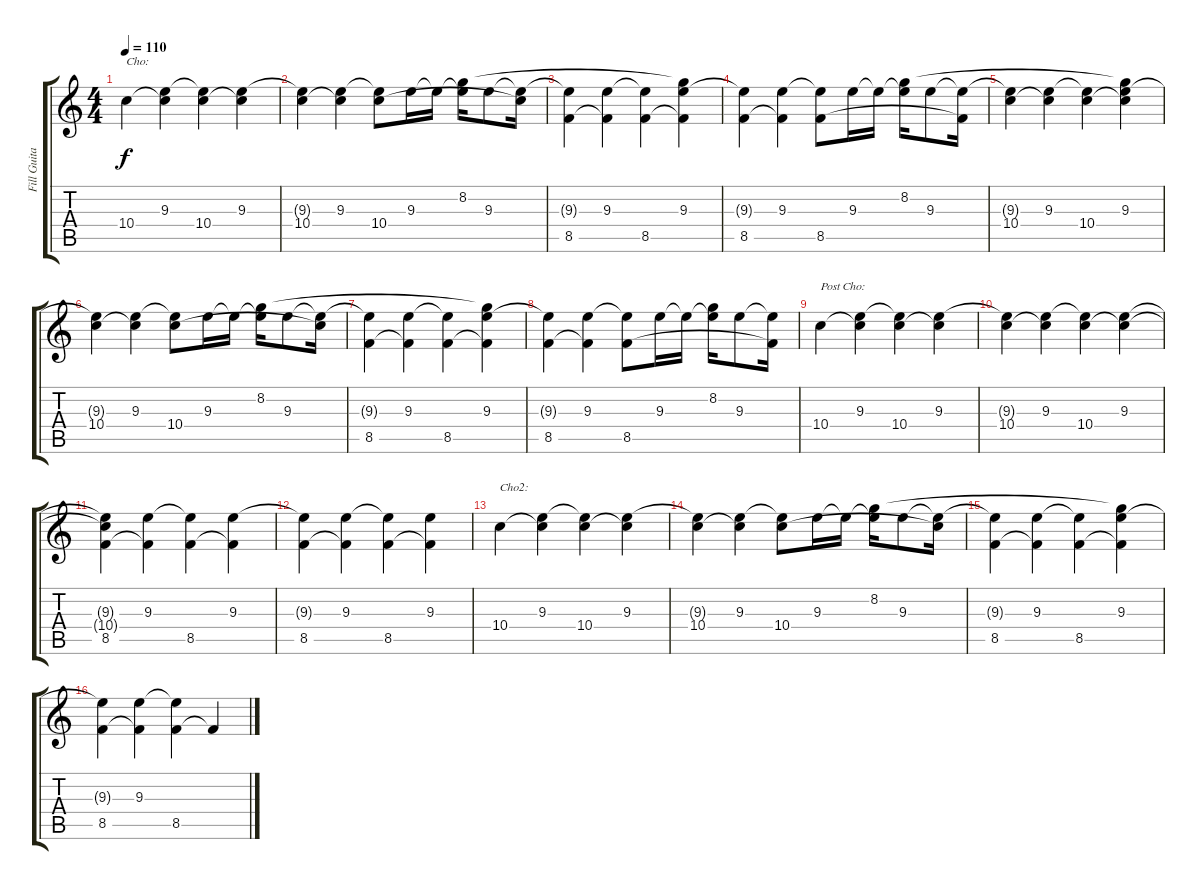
\track ("Fill Guitar" "Fill Guita") {instrument electricguitarclean}
\staff {score tabs}
\tuning (E4 B3 G3 D3 A2 E2) {hide}
\ts (4 4)
\tempo 110
\clef g2
\ks c
10.4.4{txt "Cho:" dy f} (9.3 10.4{t}).4 (9.3{t} 10.4).4 (9.3 10.4{t}).4 |
(9.3{t} 10.4).4 (9.3 10.4{t}).4 (9.3{t} 10.4).8 9.3.16 9.3{t}.16 (8.2 9.3{t}).16 9.3.8 (9.3{t} 10.4{t}).16 |
(9.3{t} 8.5).4 (9.3 8.5{t}).4 (9.3{t} 8.5).4 (8.2{t} 9.3 8.5{t}).4 |
(9.3{t} 8.5).4 (9.3 8.5{t}).4 (9.3{t} 8.5).8 9.3.16 9.3{t}.16 (8.2 9.3{t}).16 9.3.8 (9.3{t} 8.5{t}).16 |
(9.3{t} 10.4).4 (9.3 10.4{t}).4 (9.3{t} 10.4).4 (8.2{t} 9.3 10.4{t}).4 |
(9.3{t} 10.4).4 (9.3 10.4{t}).4 (9.3{t} 10.4).8 9.3.16 9.3{t}.16 (8.2 9.3{t}).16 9.3.8 (9.3{t} 10.4{t}).16 |
(9.3{t} 8.5).4 (9.3 8.5{t}).4 (9.3{t} 8.5).4 (8.2{t} 9.3 8.5{t}).4 |
(9.3{t} 8.5).4 (9.3 8.5{t}).4 (9.3{t} 8.5).8 9.3.16 9.3{t}.16 (8.2 9.3{t}).16 9.3.8 (9.3{t} 8.5{t}).16 |
10.4.4{txt "Post Cho:"} (9.3 10.4{t}).4 (9.3{t} 10.4).4 (9.3 10.4{t}).4 |
(9.3{t} 10.4).4 (9.3 10.4{t}).4 (9.3{t} 10.4).4 (9.3 10.4{t}).4 |
(9.3{t} 10.4{t} 8.5).4 (9.3 8.5{t}).4 (9.3{t} 8.5).4 (9.3 8.5{t}).4 |
(9.3{t} 8.5).4 (9.3 8.5{t}).4 (9.3{t} 8.5).4 (9.3 8.5{t}).4 |
10.4.4{txt "Cho2:"} (9.3 10.4{t}).4 (9.3{t} 10.4).4 (9.3 10.4{t}).4 |
(9.3{t} 10.4).4 (9.3 10.4{t}).4 (9.3{t} 10.4).8 9.3.16 9.3{t}.16 (8.2 9.3{t}).16 9.3.8 (9.3{t} 10.4{t}).16 |
(9.3{t} 8.5).4 (9.3 8.5{t}).4 (9.3{t} 8.5).4 (8.2{t} 9.3 8.5{t}).4 |
(9.3{t} 8.5).4 (9.3 8.5{t}).4 (9.3{t} 8.5).4 8.5{t}.4
